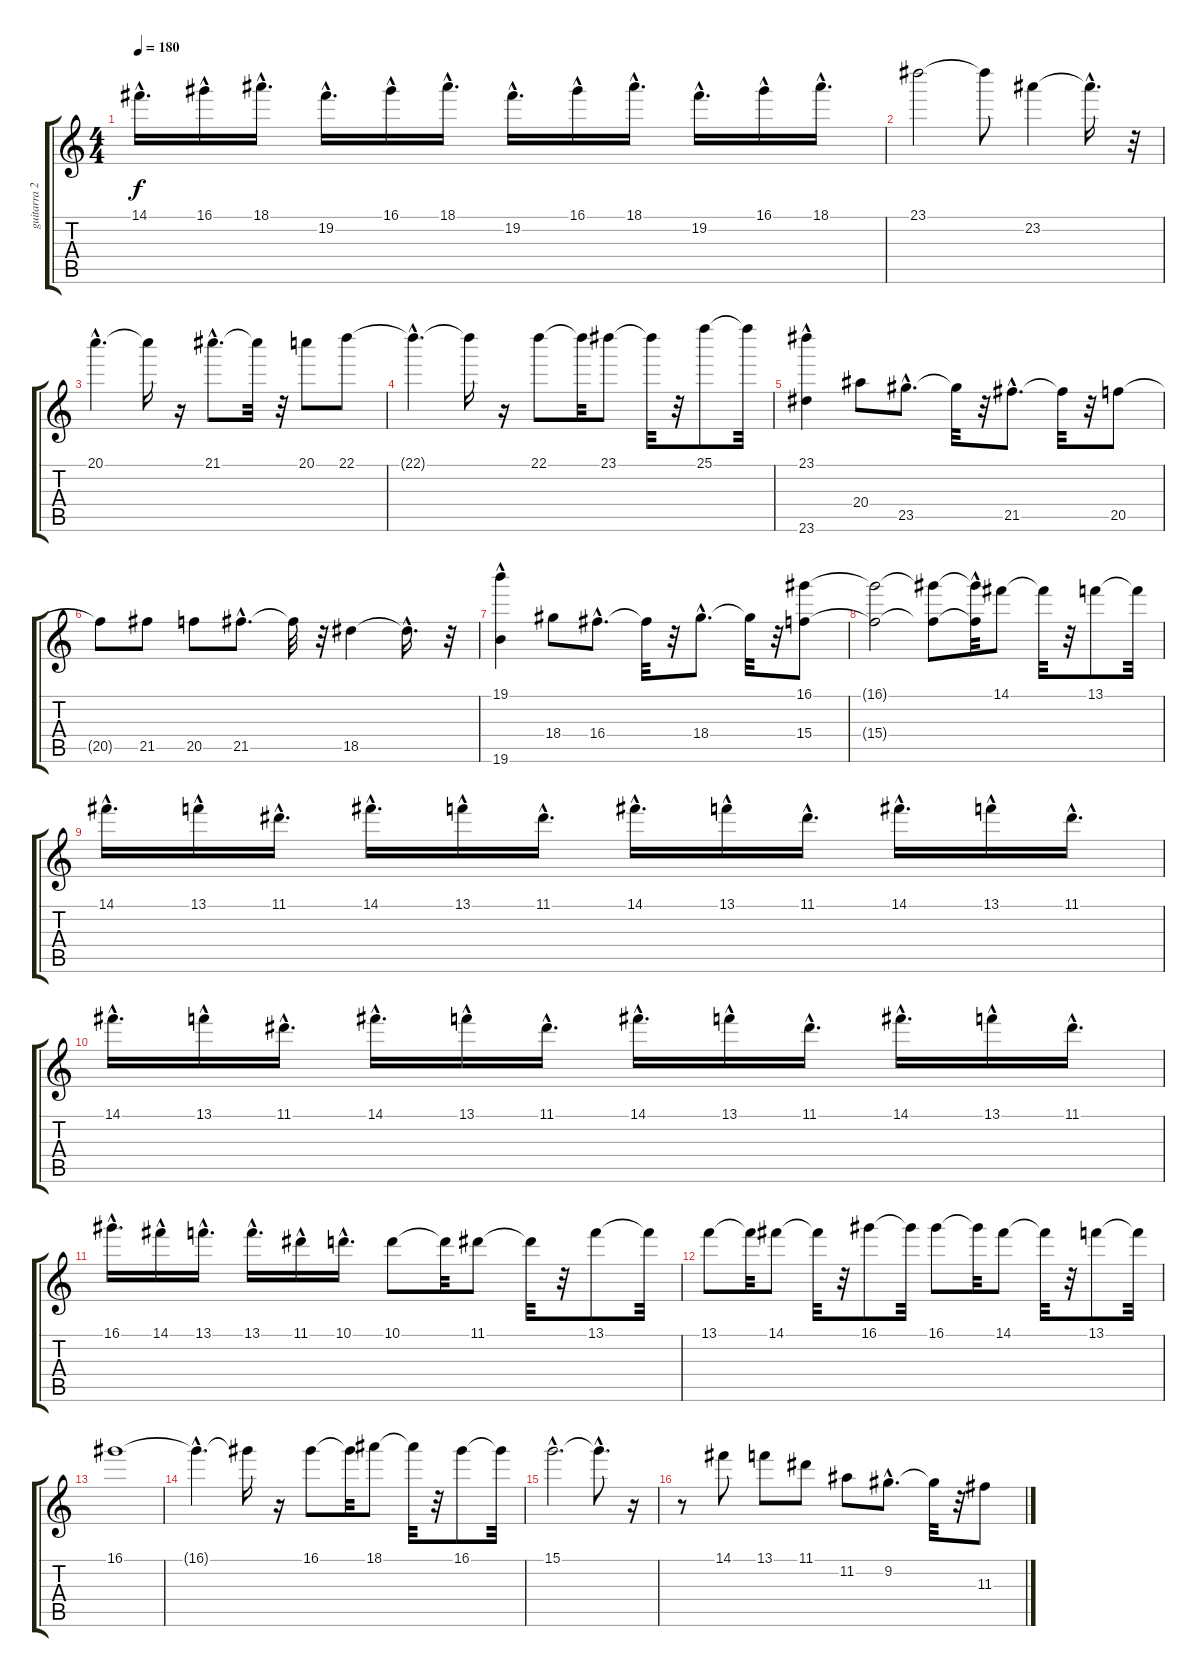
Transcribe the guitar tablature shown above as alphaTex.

\track ("guitarra 2 (Lead)" "guitarra 2") {instrument distortionguitar}
\staff {score tabs}
\tuning (E4 B3 G3 D3 A2 E2) {hide}
\ts (4 4)
\tempo 180
\clef g2
\ks c
14.1{hac}.16{d dy f} 16.1{hac}.16 18.1{hac}.16{d} 19.2{hac}.16{d} 16.1{hac}.16 18.1{hac}.16{d} 19.2{hac}.16{d} 16.1{hac}.16 18.1{hac}.16{d} 19.2{hac}.16{d} 16.1{hac}.16 18.1{hac}.16{d} |
23.1.2 23.1{t}.8 23.2.4 23.2{hac t}.16{d} r.32 |
20.1{hac}.4{d} 20.1{t}.16 r.16 21.1{hac}.8{d} 21.1{t}.32 r.32 20.1.8 22.1.8 |
22.1{hac t}.4{d} 22.1{t}.16 r.16 22.1.8 22.1{t}.32 23.1.8 23.1{t}.32 r.32 25.1.8 25.1{t}.32 |
(23.1 23.6{hac}).4 20.4.8 23.5{hac}.8{d} 23.5{t}.32 r.32 21.5{hac}.8{d} 21.5{t}.32 r.32 20.5.8 |
20.5{t}.8 21.5.8 20.5.8 21.5{hac}.8{d} 21.5{t}.32 r.32 18.5.4 18.5{hac t}.16{d} r.32 |
(19.1{hac} 19.6{hac}).4 18.4.8 16.4{hac}.8{d} 16.4{t}.32 r.32 18.4{hac}.8{d} 18.4{t}.32 r.32 (16.1 15.4).8 |
(16.1{t} 15.4{t}).2 (16.1{t} 15.4{t}).8 (16.1{t} 15.4{hac t}).32 14.1.8 14.1{t}.32 r.32 13.1.8 13.1{t}.32 |
14.1{hac}.16{d} 13.1{hac}.16 11.1{hac}.16{d} 14.1{hac}.16{d} 13.1{hac}.16 11.1{hac}.16{d} 14.1{hac}.16{d} 13.1{hac}.16 11.1{hac}.16{d} 14.1{hac}.16{d} 13.1{hac}.16 11.1{hac}.16{d} |
14.1{hac}.16{d} 13.1{hac}.16 11.1{hac}.16{d} 14.1{hac}.16{d} 13.1{hac}.16 11.1{hac}.16{d} 14.1{hac}.16{d} 13.1{hac}.16 11.1{hac}.16{d} 14.1{hac}.16{d} 13.1{hac}.16 11.1{hac}.16{d} |
16.1{hac}.16{d} 14.1{hac}.16 13.1{hac}.16{d} 13.1{hac}.16{d} 11.1{hac}.16 10.1{hac}.16{d} 10.1.8 10.1{t}.32 11.1.8 11.1{t}.32 r.32 13.1.8 13.1{t}.32 |
13.1.8 13.1{t}.32 14.1.8 14.1{t}.32 r.32 16.1.8 16.1{t}.32 16.1.8 16.1{t}.32 14.1.8 14.1{t}.32 r.32 13.1.8 13.1{t}.32 |
16.1.1 |
16.1{hac t}.4{d} 16.1{t}.16 r.16 16.1.8 16.1{t}.32 18.1.8 18.1{t}.32 r.32 16.1.8 16.1{t}.32 |
15.1{hac}.2{d} 15.1{hac t}.8{d} r.16 |
r.8 14.1.8 13.1.8 11.1.8 11.2.8 9.2{hac}.8{d} 9.2{t}.32 r.32 11.3.8
